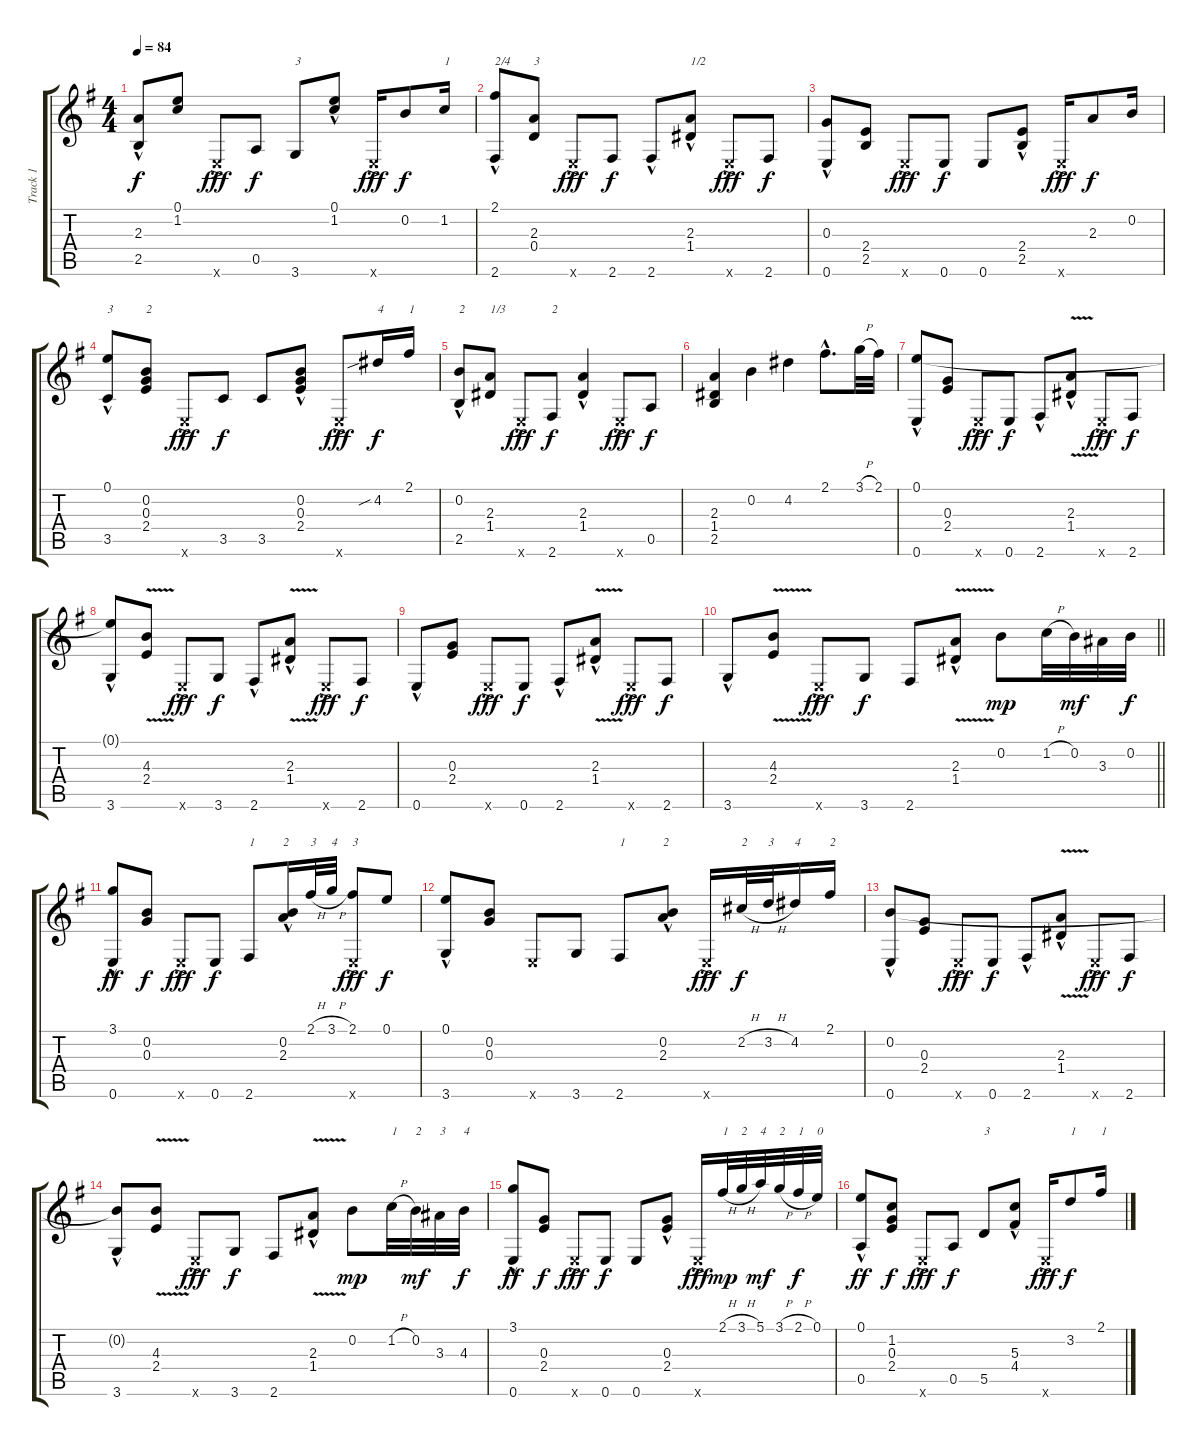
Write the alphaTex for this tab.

\track ("Track 1" "Track 1") {instrument acousticguitarnylon}
\staff {score tabs}
\tuning (E4 B3 G3 D3 A2 E2) {hide}
\ts (4 4)
\tempo 84
\clef g2
\ks g
(2.3{hac} 2.5{hac}).8{dy f} (0.1 1.2).8 0.6{ac x}.8{dy fff} 0.5.8{dy f} 3.6.8{txt "3"} (0.1{hac} 1.2{hac}).8 0.6{ac x}.16{dy fff} 0.2.8{dy f} 1.2.16{txt "1"} |
(2.1 2.6{hac}).8{txt "2/4"} (2.3 0.4).8{txt "3"} 0.6{ac x}.8{dy fff} 2.6.8{dy f} 2.6{hac}.8 (2.3{hac} 1.4).8{txt "1/2"} 0.6{ac x}.8{dy fff} 2.6.8{dy f} |
(0.3{hac} 0.6{hac}).8 (2.4 2.5).8 0.6{ac x}.8{dy fff} 0.6.8{dy f} 0.6.8 (2.4{hac} 2.5{hac}).8 0.6{ac x}.16{dy fff} 2.3.8{dy f} 0.2.16 |
(0.1{hac} 3.5{hac}).8{txt "3"} (0.2 0.3 2.4).8{txt "2"} 0.6{ac x}.8{dy fff} 3.5.8{dy f} 3.5.8 (0.2{hac} 0.3{hac} 2.4{hac}).8 0.6{ac x}.8{dy fff} 4.2{sib}.16{txt "4" dy f} 2.1.16{txt "1"} |
(0.2 2.5{hac}).8{txt "2"} (2.3 1.4).8{txt "1/3"} 0.6{ac x}.8{dy fff} 2.6.8{txt "2" dy f} (2.3{hac} 1.4{hac}).4 0.6{ac x}.8{dy fff} 0.5.8{dy f} |
(2.3 1.4 2.5).4 0.2.4 4.2.4 2.1{hac}.8{d} 3.1{h}.32 2.1.32 |
(0.1 0.6{hac}).8 (0.3 2.4).8 0.6{ac x}.8{dy fff} 0.6.8{dy f} 2.6{hac}.8 (2.3{v hac} 1.4{hac}).8 0.6{ac x}.8{dy fff} 2.6.8{dy f} |
(0.1{t} 3.6{hac}).8 (4.3{v} 2.4).8 0.6{ac x}.8{dy fff} 3.6.8{dy f} 2.6{hac}.8 (2.3{v hac} 1.4{v hac}).8 0.6{ac x}.8{dy fff} 2.6.8{dy f} |
0.6{hac}.8 (0.3 2.4).8 0.6{ac x}.8{dy fff} 0.6.8{dy f} 2.6{hac}.8 (2.3{v hac} 1.4{hac}).8 0.6{ac x}.8{dy fff} 2.6.8{dy f} |
\barLineRight lightlight
3.6{hac}.8 (4.3{v} 2.4{v}).8 0.6{ac x}.8{dy fff} 3.6.8{dy f} 2.6.8{txt " "} (2.3{v hac} 1.4{hac}).8 0.2.8{dy mp} 1.2{h}.32{txt " "} 0.2.32{txt " " dy mf} 3.3.32 0.2.32{dy f} |
(3.1{hac} 0.6{hac}).8{dy ff} (0.2 0.3).8{dy f} 0.6{ac x}.8{dy fff} 0.6.8{dy f} 2.6.8{txt "1"} (0.2{hac} 2.3{hac}).16{txt "2"} 2.1{h}.32{txt "3"} 3.1{h}.32{txt "4"} (2.1 0.6{ac x}).8{txt "3" dy fff} 0.1.8{dy f} |
(0.1{hac} 3.6{hac}).8 (0.2 0.3).8 0.6{x}.8 3.6.8 2.6.8{txt "1"} (0.2{hac} 2.3{hac}).8{txt "2"} 0.6{ac x}.16{dy fff} 2.2{h}.32{txt "2" dy f} 3.2{h}.32{txt "3"} 4.2.16{txt "4"} 2.1.16{txt "2"} |
(0.2 0.6{hac}).8 (0.3 2.4).8 0.6{ac x}.8{dy fff} 0.6.8{dy f} 2.6{hac}.8 (2.3{v hac} 1.4{v hac}).8 0.6{ac x}.8{dy fff} 2.6.8{dy f} |
(0.2{hac t} 3.6{hac}).8 (4.3{v} 2.4).8 0.6{ac x}.8{dy fff} 3.6.8{dy f} 2.6.8 (2.3{v hac} 1.4{hac}).8 0.2.8{dy mp} 1.2{h}.32{txt "1"} 0.2.32{txt "2" dy mf} 3.3.32{txt "3"} 4.3.32{txt "4" dy f} |
(3.1{hac} 0.6{hac}).8{dy ff} (0.3 2.4).8{dy f} 0.6{ac x}.8{dy fff} 0.6.8{dy f} 0.6.8 (0.3{hac} 2.4{hac}).8 0.6{ac x}.16{dy fff} 2.1{h}.32{txt "1" dy mp} 3.1{h}.32{txt "2"} 5.1.32{txt "4" dy mf} 3.1{h}.32{txt "2"} 2.1{h}.32{txt "1" dy f} 0.1.32{txt "0"} |
(0.1{hac} 0.5{hac}).8{dy ff} (1.2 0.3 2.4).8{dy f} 0.6{ac x}.8{dy fff} 0.5.8{dy f} 5.5.8{txt "3"} (5.3{hac} 4.4{hac}).8 0.6{ac x}.16{dy fff} 3.2.8{txt "1" dy f} 2.1.16{txt "1"}
